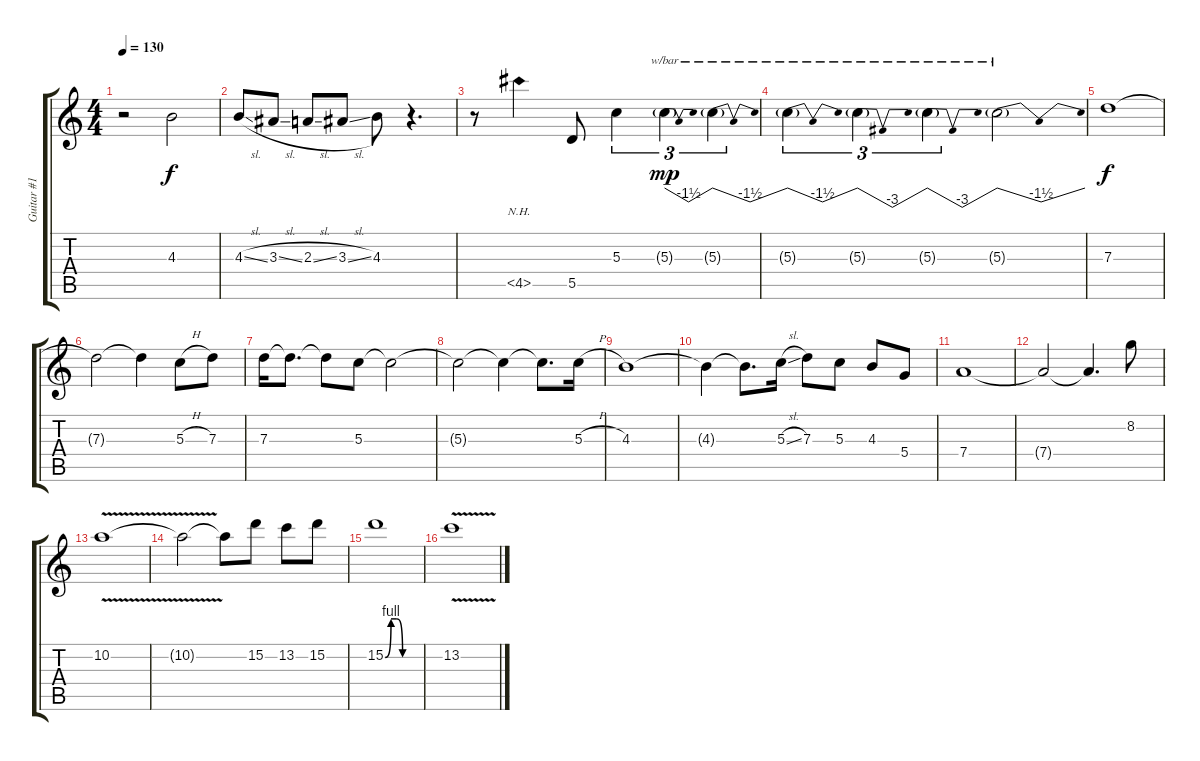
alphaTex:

\track ("Guitar #1 - Lead" "Guitar #1 ") {instrument distortionguitar}
\staff {score tabs}
\tuning (E4 B3 G3 D3 A2 E2) {hide}
\ts (4 4)
\tempo 130
\clef g2
\ks c
r.2{dy mp} 4.3.2{dy f} |
4.3{sl}.8 3.3{sl}.8 2.3{sl}.8 3.3{sl}.8 4.3.8 r.4{d} |
r.8 4.5{nh}.4 5.5.8 5.3.4{tu (3 2)} 5.3{g}.4{tu (3 2) tbe (dip default 0 0 30 -6 60 0) dy mp} 5.3{g}.4{tu (3 2) tbe (dip default 0 0 30 -6 60 0)} |
5.3{g}.4{tu (3 2) tbe (dip default 0 0 30 -6 60 0)} 5.3{g}.4{tu (3 2) tbe (dip default 0 0 30 -12 60 0)} 5.3{g}.4{tu (3 2) tbe (dip default 0 0 30 -12 60 0)} 5.3{g}.2{tbe (dip default 0 0 30 -6 60 0)} |
7.3.1{dy f} |
7.3{t}.2 7.3{t}.4 5.3{h}.8 7.3.8 |
7.3.16 7.3{t}.8{d} 7.3{t}.8 5.3.8 5.3{t}.2 |
5.3{t}.2 5.3{t}.4 5.3{t}.8{d} 5.3{h}.16 |
4.3.1 |
4.3{t}.4 4.3{t}.8{d} 5.3{sl}.16 7.3.8 5.3.8 4.3.8 5.4.8 |
7.4.1 |
7.4{t}.2 7.4{t}.4{d} 8.2.8 |
10.2{v}.1 |
10.2{t}.2 10.2{t}.8 15.2.8 13.2.8 15.2.8 |
15.2{be (custom 0 0 10 4 20 4 30 0 60 0)}.1 |
13.2{v}.1
